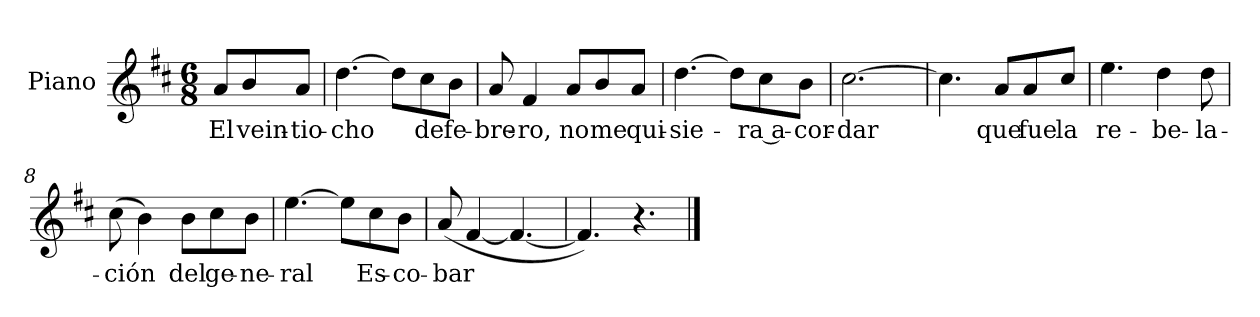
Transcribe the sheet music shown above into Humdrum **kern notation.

**kern	**text
*part1	*part1
*staff1	*staff1
*I"Piano	*
*I'Pno.	*
*clefG2	*
*k[f#c#]	*
*D:	*
*M6/8	*
=1	=1
8a/L	El
8b/	vein-
8a/J	-tio-
=2	=2
[4.dd\	-cho
8dd\L]	.
8cc#\	de
8b\J	fe-
=3	=3
8a/	-bre-
4f#/	-ro,
8a/L	no
8b/	me
8a/J	qui-
=4	=4
[4.dd\	-sie-
8dd\L]	.
8cc#\	-ra a-
8b\J	-cor-
=5	=5
[2.cc#\	-dar
=6	=6
4.cc#\]	.
8a/L	que
8a/	fue
8cc#/J	la
=7	=7
4.ee\	re-
4dd\	-be-
8dd\	-la-
=8	=8
(8cc#\	-ción
4b\)	.
8b\L	del
8cc#\	ge-
8b\J	-ne-
=9	=9
[4.ee\	-ral
8ee\L]	.
8cc#\	Es-
8b\J	-co-
=10	=10
(<8a/	-bar
[4f#/	.
4.f#/_	.
=11	=11
4.f#/])	.
4.r	.
==	==
*-	*-
